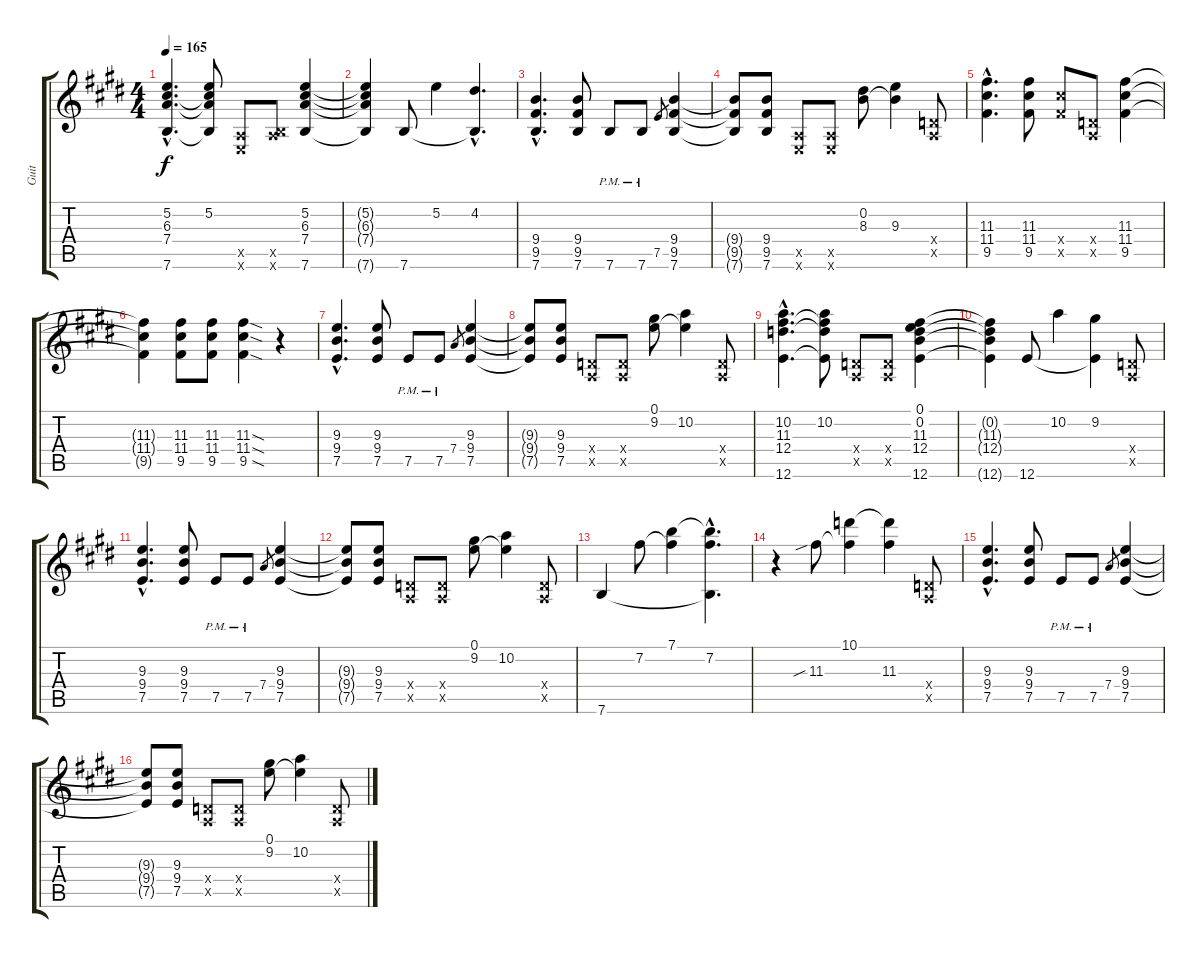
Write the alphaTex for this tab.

\track ("Guit" "Guit") {instrument distortionguitar}
\staff {score tabs}
\tuning (E4 B3 G3 D3 A2 E2) {hide}
\ts (4 4)
\tempo 165
\clef g2
\ks e
(5.2{hac} 6.3{hac} 7.4{hac} 7.6{hac}).4{d dy f} (5.2 6.3{t} 7.4{t} 7.6{t}).8 (0.5{x} 0.6{x}).8 (0.5{x} 7.6{x}).8 (5.2 6.3 7.4 7.6).4 |
(5.2{t} 6.3{t} 7.4{t} 7.6{t}).4 7.6.8 5.2.4 (4.2{hac} 7.6{hac t}).4{d} |
(9.4{hac} 9.5{hac} 7.6{hac}).4{d} (9.4 9.5 7.6).8 7.6{pm}.8 7.6{pm}.8 7.5.8{gr} (9.4 9.5 7.6).4 |
(9.4{t} 9.5{t} 7.6{t}).8 (9.4 9.5 7.6).8 (0.5{x} 0.6{x}).8 (0.5{x} 0.6{x}).8 (0.2 8.3).8 (0.2{t} 9.3).4 (0.4{x} 0.5{x}).8 |
(11.3{hac} 11.4{hac} 9.5{hac}).4{d} (11.3 11.4 9.5).8 (11.4{x} 9.5{x}).8 (0.4{x} 0.5{x}).8 (11.3 11.4 9.5).4 |
(11.3{t} 11.4{t} 9.5{t}).4 (11.3 11.4 9.5).8 (11.3 11.4 9.5).8 (11.3{sod} 11.4{sod} 9.5{sod}).4 r.4 |
(9.3{hac} 9.4{hac} 7.5{hac}).4{d} (9.3 9.4 7.5).8 7.5{pm}.8 7.5{pm}.8 7.4.8{gr} (9.3 9.4 7.5).4 |
(9.3{t} 9.4{t} 7.5{t}).8 (9.3 9.4 7.5).8 (0.4{x} 0.5{x}).8 (0.4{x} 0.5{x}).8 (0.1 9.2).8 (0.1{t} 10.2).4 (0.4{x} 0.5{x}).8 |
(10.2{hac} 11.3{hac} 12.4{hac} 12.6{hac}).4{d} (10.2 11.3{t} 12.4{t} 12.6{t}).8 (0.4{x} 0.5{x}).8 (0.4{x} 0.5{x}).8 (0.1 0.2 11.3 12.4 12.6).4 |
(0.2{t} 11.3{t} 12.4{t} 12.6{t}).4 12.6.8 10.2.4 (9.2 12.6{t}).4 (0.4{x} 0.5{x}).8 |
(9.3{hac} 9.4{hac} 7.5{hac}).4{d} (9.3 9.4 7.5).8 7.5{pm}.8 7.5{pm}.8 7.4.8{gr} (9.3 9.4 7.5).4 |
(9.3{t} 9.4{t} 7.5{t}).8 (9.3 9.4 7.5).8 (0.4{x} 0.5{x}).8 (0.4{x} 0.5{x}).8 (0.1 9.2).8 (0.1{t} 10.2).4 (0.4{x} 0.5{x}).8 |
7.6.4 7.2.8 (7.1 7.2{t}).4 (7.1{hac t} 7.2{hac} 7.6{hac t}).4{d} |
r.4 11.3{sib}.8 (10.1 11.3{t}).4 (10.1{t} 11.3).4 (0.4{x} 0.5{x}).8 |
(9.3{hac} 9.4{hac} 7.5{hac}).4{d} (9.3 9.4 7.5).8 7.5{pm}.8 7.5{pm}.8 7.4.8{gr} (9.3 9.4 7.5).4 |
(9.3{t} 9.4{t} 7.5{t}).8 (9.3 9.4 7.5).8 (0.4{x} 0.5{x}).8 (0.4{x} 0.5{x}).8 (0.1 9.2).8 (0.1{t} 10.2).4 (0.4{x} 0.5{x}).8
